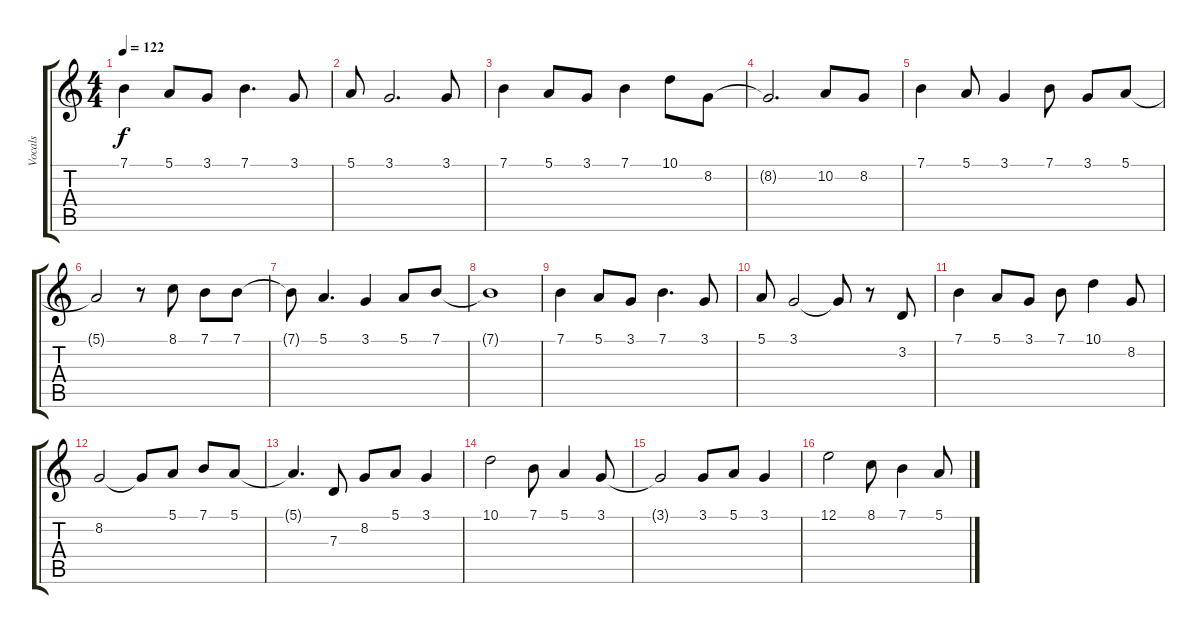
\track ("Vocals" "Vocals") {instrument honkytonkpiano}
\staff {score tabs}
\tuning (E4 B3 G3 D3 A2 E2) {hide}
\ts (4 4)
\tempo 122
\clef g2
\ks c
7.1.4{dy f} 5.1.8 3.1.8 7.1.4{d} 3.1.8 |
5.1.8 3.1.2{d} 3.1.8 |
7.1.4 5.1.8 3.1.8 7.1.4 10.1.8 8.2.8 |
8.2{t}.2{d} 10.2.8 8.2.8 |
7.1.4 5.1.8 3.1.4 7.1.8 3.1.8 5.1.8 |
5.1{t}.2 r.8 8.1.8 7.1.8 7.1.8 |
7.1{t}.8 5.1.4{d} 3.1.4 5.1.8 7.1.8 |
7.1{t}.1 |
7.1.4 5.1.8 3.1.8 7.1.4{d} 3.1.8 |
5.1.8 3.1.2 3.1{t}.8 r.8 3.2.8 |
7.1.4 5.1.8 3.1.8 7.1.8 10.1.4 8.2.8 |
8.2.2 8.2{t}.8 5.1.8 7.1.8 5.1.8 |
5.1{t}.4{d} 7.3.8 8.2.8 5.1.8 3.1.4 |
10.1.2 7.1.8 5.1.4 3.1.8 |
3.1{t}.2 3.1.8 5.1.8 3.1.4 |
12.1.2 8.1.8 7.1.4 5.1.8
